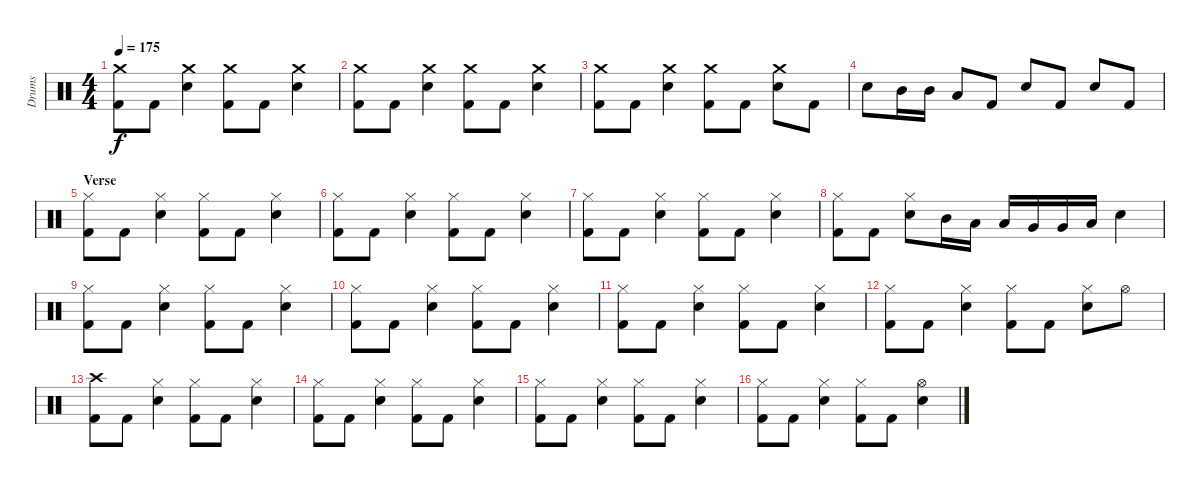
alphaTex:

\track ("Drums" "Drums") {instrument percussion}
\staff {score}
\articulation defaults
\ts (4 4)
\tempo 175
\clef neutral
\ks c
("Crash medium (hit)" "Kick (hit) 2").8{dy f} "Kick (hit) 2".8 ("Crash medium (hit)" "Electric Snare (hit)").4 ("Crash medium (hit)" "Kick (hit) 2").8 "Kick (hit) 2".8 ("Crash medium (hit)" "Electric Snare (hit)").4 |
("Crash medium (hit)" "Kick (hit) 2").8 "Kick (hit) 2".8 ("Crash medium (hit)" "Electric Snare (hit)").4 ("Crash medium (hit)" "Kick (hit) 2").8 "Kick (hit) 2".8 ("Crash medium (hit)" "Electric Snare (hit)").4 |
("Crash medium (hit)" "Kick (hit) 2").8 "Kick (hit) 2".8 ("Crash medium (hit)" "Electric Snare (hit)").4 ("Crash medium (hit)" "Kick (hit) 2").8 "Kick (hit) 2".8 ("Crash medium (hit)" "Electric Snare (hit)").8 "Kick (hit) 2".8 |
"Electric Snare (hit)".8 "Mid Tom (hit)".16 "Mid Tom (hit)".16 "Low Tom (hit)".8 "Kick (hit) 2".8 "Electric Snare (hit)".8 "Kick (hit) 2".8 "Electric Snare (hit)".8 "Kick (hit) 2".8 |
\section ("" "Verse")
("Hi-Hat (closed)" "Kick (hit) 2").8 "Kick (hit) 2".8 ("Hi-Hat (closed)" "Electric Snare (hit)").4 ("Hi-Hat (closed)" "Kick (hit) 2").8 "Kick (hit) 2".8 ("Hi-Hat (closed)" "Electric Snare (hit)").4 |
("Hi-Hat (closed)" "Kick (hit) 2").8 "Kick (hit) 2".8 ("Hi-Hat (closed)" "Electric Snare (hit)").4 ("Hi-Hat (closed)" "Kick (hit) 2").8 "Kick (hit) 2".8 ("Hi-Hat (closed)" "Electric Snare (hit)").4 |
("Hi-Hat (closed)" "Kick (hit) 2").8 "Kick (hit) 2".8 ("Hi-Hat (closed)" "Electric Snare (hit)").4 ("Hi-Hat (closed)" "Kick (hit) 2").8 "Kick (hit) 2".8 ("Hi-Hat (closed)" "Electric Snare (hit)").4 |
("Hi-Hat (closed)" "Kick (hit) 2").8 "Kick (hit) 2".8 ("Hi-Hat (closed)" "Electric Snare (hit)").8 "Mid Tom (hit)".16 "Low Tom (hit)".16 "Low Tom (hit)".16 "Very Low Tom (hit)".16 "Very Low Tom (hit)".16 "Low Floor Tom (hit)".16 "Electric Snare (hit)".4 |
("Hi-Hat (closed)" "Kick (hit) 2").8 "Kick (hit) 2".8 ("Hi-Hat (closed)" "Electric Snare (hit)").4 ("Hi-Hat (closed)" "Kick (hit) 2").8 "Kick (hit) 2".8 ("Hi-Hat (closed)" "Electric Snare (hit)").4 |
("Hi-Hat (closed)" "Kick (hit) 2").8 "Kick (hit) 2".8 ("Hi-Hat (closed)" "Electric Snare (hit)").4 ("Hi-Hat (closed)" "Kick (hit) 2").8 "Kick (hit) 2".8 ("Hi-Hat (closed)" "Electric Snare (hit)").4 |
("Hi-Hat (closed)" "Kick (hit) 2").8 "Kick (hit) 2".8 ("Hi-Hat (closed)" "Electric Snare (hit)").4 ("Hi-Hat (closed)" "Kick (hit) 2").8 "Kick (hit) 2".8 ("Hi-Hat (closed)" "Electric Snare (hit)").4 |
("Hi-Hat (closed)" "Kick (hit) 2").8 "Kick (hit) 2".8 ("Hi-Hat (closed)" "Electric Snare (hit)").4 ("Hi-Hat (closed)" "Kick (hit) 2").8 "Kick (hit) 2".8 ("Hi-Hat (closed)" "Electric Snare (hit)").8 "Hi-Hat (open)".8 |
("Crash high (hit)" "Kick (hit) 2").8 "Kick (hit) 2".8 ("Hi-Hat (closed)" "Electric Snare (hit)").4 ("Hi-Hat (closed)" "Kick (hit) 2").8 "Kick (hit) 2".8 ("Hi-Hat (closed)" "Electric Snare (hit)").4 |
("Hi-Hat (closed)" "Kick (hit) 2").8 "Kick (hit) 2".8 ("Hi-Hat (closed)" "Electric Snare (hit)").4 ("Hi-Hat (closed)" "Kick (hit) 2").8 "Kick (hit) 2".8 ("Hi-Hat (closed)" "Electric Snare (hit)").4 |
("Hi-Hat (closed)" "Kick (hit) 2").8 "Kick (hit) 2".8 ("Hi-Hat (closed)" "Electric Snare (hit)").4 ("Hi-Hat (closed)" "Kick (hit) 2").8 "Kick (hit) 2".8 ("Hi-Hat (closed)" "Electric Snare (hit)").4 |
("Hi-Hat (closed)" "Kick (hit) 2").8 "Kick (hit) 2".8 ("Hi-Hat (closed)" "Electric Snare (hit)").4 ("Hi-Hat (closed)" "Kick (hit) 2").8 "Kick (hit) 2".8 ("Hi-Hat (open)" "Electric Snare (hit)").4
